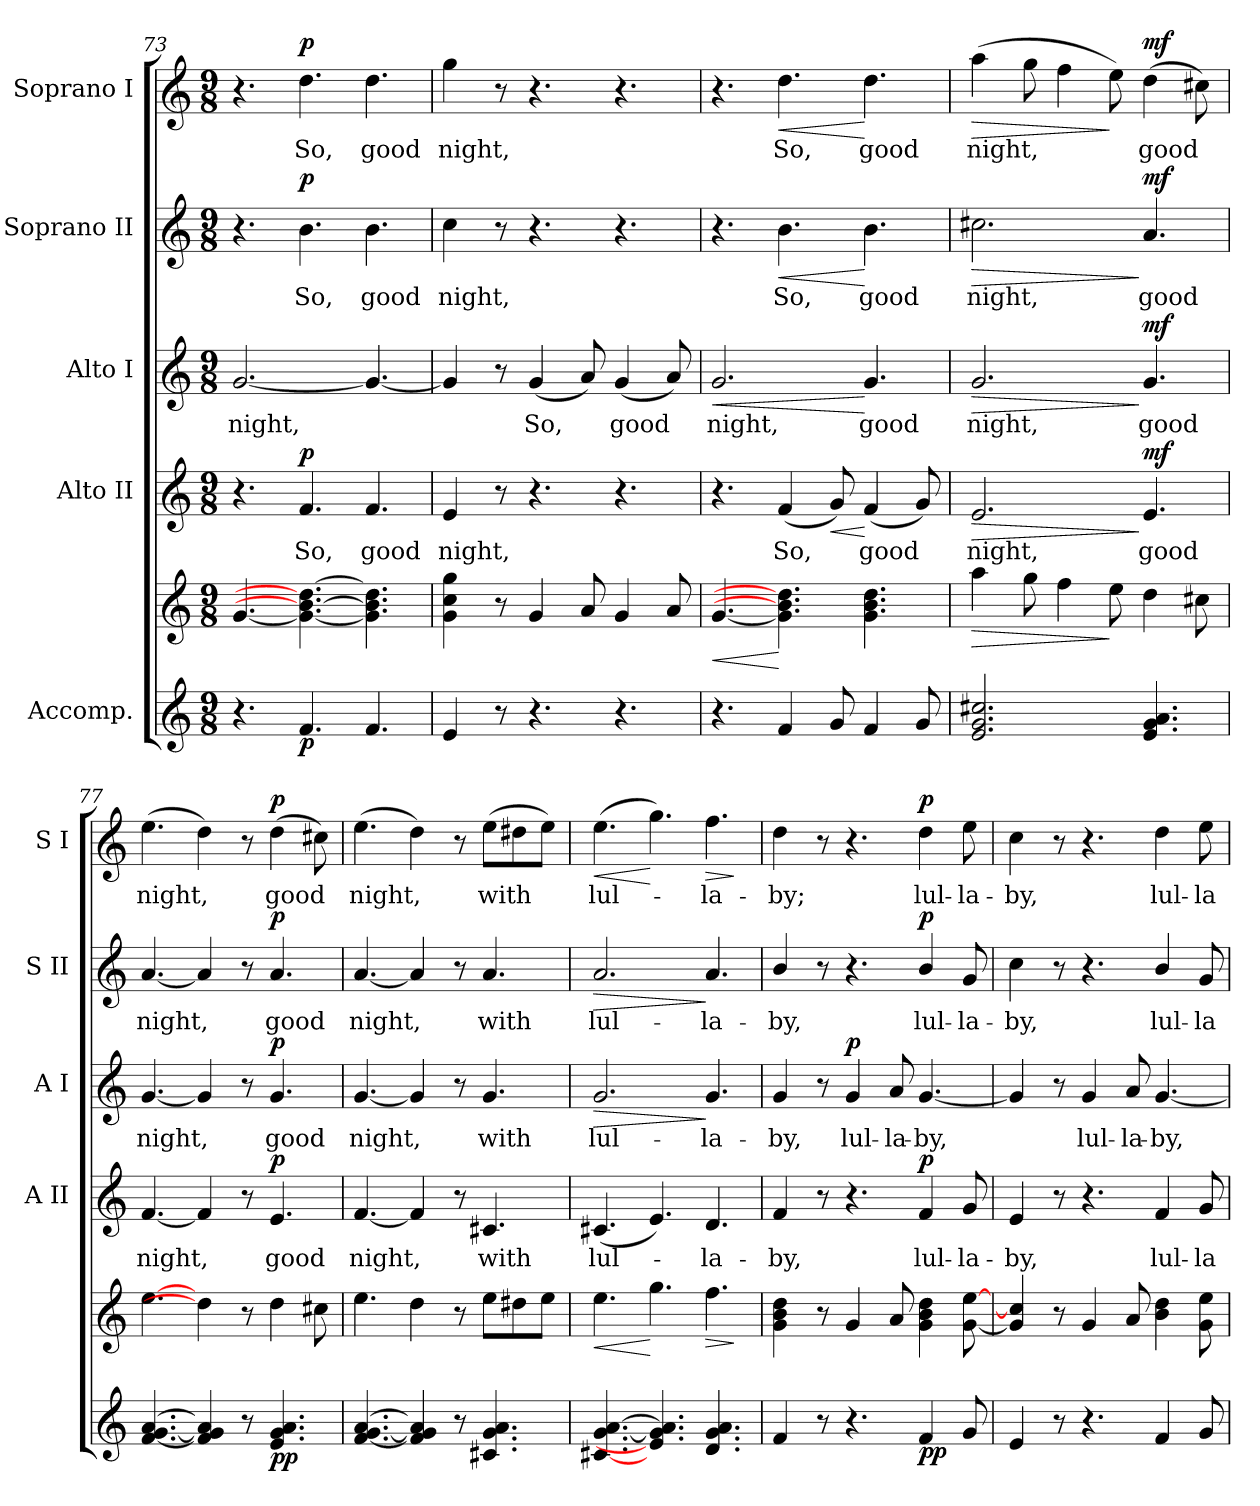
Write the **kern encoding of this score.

**kern	**kern	**dynam	**kern	**text	**dynam	**kern	**text	**dynam	**kern	**text	**dynam	**kern	**text	**dynam
*part5	*part5	*part5	*part4	*part4	*part4	*part3	*part3	*part3	*part2	*part2	*part2	*part1	*part1	*part1
*staff6	*staff5	*staff5/6	*staff4	*staff4	*staff4	*staff3	*staff3	*staff3	*staff2	*staff2	*staff2	*staff1	*staff1	*staff1
*I"Accomp.	*	*	*I"Alto II	*	*	*I"Alto I	*	*	*I"Soprano II	*	*	*I"Soprano I	*	*
*	*	*	*I'A II	*	*	*I'A I	*	*	*I'S II	*	*	*I'S I	*	*
*clefG2	*clefG2	*	*clefG2	*	*	*clefG2	*	*	*clefG2	*	*	*clefG2	*	*
*k[]	*k[]	*	*k[]	*	*	*k[]	*	*	*k[]	*	*	*k[]	*	*
*C:	*C:	*	*C:	*	*	*C:	*	*	*C:	*	*	*C:	*	*
*M9/8	*M9/8	*	*M9/8	*	*	*M9/8	*	*	*M9/8	*	*	*M9/8	*	*
=73	=73	=73	=73	=73	=73	=73	=73	=73	=73	=73	=73	=73	=73	=73
!	!	!	!	!	!	!	!LO:LY:b	!	!	!	!	!	!	!
4.r	[4.g	.	4.r	.	.	[2.g	night,	.	4.r	.	.	4.r	.	.
!	!	!LO:DY:b=2	!	!LO:LY:b	!LO:DY:b	!	!	!	!	!LO:LY:b	!LO:DY:b	!	!LO:LY:b	!LO:DY:b
4.f	4.g_ 4.b_ 4.dd_	p	4.f	So,	p	.	.	.	4.b	So,	p	4.dd	So,	p
!	!	!	!	!LO:LY:b	!	!	!	!	!	!LO:LY:b	!	!	!LO:LY:b	!
4.f	4.g] 4.b] 4.dd]	.	4.f	good	.	4.g_	.	.	4.b	good	.	4.dd	good	.
=74	=74	=74	=74	=74	=74	=74	=74	=74	=74	=74	=74	=74	=74	=74
!	!	!	!	!LO:LY:b	!	!	!	!	!	!LO:LY:b	!	!	!LO:LY:b	!
4e	4g 4cc 4gg	.	4e	night,	.	4g]	.	.	4cc	night,	.	4gg	night,	.
8r	8r	.	8r	.	.	8r	.	.	8r	.	.	8r	.	.
!	!	!	!	!	!	!	!LO:LY:b	!	!	!	!	!	!	!
4.r	4g	.	4.r	.	.	(<4g	So,	.	4.r	.	.	4.r	.	.
.	8a	.	.	.	.	8a)	.	.	.	.	.	.	.	.
!	!	!	!	!	!	!	!LO:LY:b	!	!	!	!	!	!	!
4.r	4g	.	4.r	.	.	(<4g	good	.	4.r	.	.	4.r	.	.
.	8a	.	.	.	.	8a)	.	.	.	.	.	.	.	.
!!LO:LB:g=z
=75	=75	=75	=75	=75	=75	=75	=75	=75	=75	=75	=75	=75	=75	=75
!	!	!LO:HP:b	!	!	!	!	!LO:LY:b	!LO:HP:b	!	!	!	!	!	!
4.r	[4.g	<	4.r	.	.	2.g	night,	<	4.r	.	.	4.r	.	.
!	!	!	!	!LO:LY:b	!	!	!	!	!	!LO:LY:b	!LO:HP:b	!	!LO:LY:b	!LO:HP:b
4f	4.g] 4.b] 4.dd]	[	(<4f	So,	.	.	.	.	4.b	So,	<	4.dd	So,	<
!	!	!	!	!	!LO:HP:b	!	!	!	!	!	!	!	!	!
8g	.	.	8g)	.	<	.	.	.	.	.	.	.	.	.
!	!	!	!	!LO:LY:b	!	!	!LO:LY:b	!	!	!LO:LY:b	!	!	!LO:LY:b	!
4f	4.g 4.b 4.dd	.	(<4f	good	[	4.g	good	[	4.b	good	[	4.dd	good	[
8g	.	.	8g)	.	.	.	.	.	.	.	.	.	.	.
=76	=76	=76	=76	=76	=76	=76	=76	=76	=76	=76	=76	=76	=76	=76
!	!	!LO:HP:b	!	!LO:LY:b	!LO:HP:b	!	!LO:LY:b	!LO:HP:b	!	!LO:LY:b	!LO:HP:b	!	!LO:LY:b	!LO:HP:b
2.e 2.g 2.cc#X	4aa	>	2.e	night,	>	2.g	night,	>	2.cc#X	night,	>	(>4aa	night,	>
.	8gg	.	.	.	.	.	.	.	.	.	.	8gg	.	.
.	4ff	.	.	.	.	.	.	.	.	.	.	4ff	.	.
.	8ee	]	.	.	.	.	.	.	.	.	.	8ee)	.	]
!	!	!LO:DY:b=2	!	!LO:LY:b	!	!	!LO:LY:b	!	!	!LO:LY:b	!	!	!LO:LY:b	!
!	!	!LO:DY:n=1:b	!	!	!LO:DY:n=1:b	!	!	!LO:DY:n=1:b	!	!	!LO:DY:n=1:b	!	!	!LO:DY:b
4.e 4.g 4.a	4dd	mf mf	4.e	good	] mf	4.g	good	] mf	4.a	good	] mf	(>4dd	good	mf
.	8cc#X	.	.	.	.	.	.	.	.	.	.	8cc#X)	.	.
=77	=77	=77	=77	=77	=77	=77	=77	=77	=77	=77	=77	=77	=77	=77
!	!	!	!	!LO:LY:b	!	!	!LO:LY:b	!	!	!LO:LY:b	!	!	!LO:LY:b	!
[4.f [4.g [4.a	[4.ee	.	[4.f	night,	.	[4.g	night,	.	[4.a	night,	.	(>4.ee	night,	.
4f] 4g] 4a]	4dd]	.	4f]	.	.	4g]	.	.	4a]	.	.	4dd)	.	.
8r	8r	.	8r	.	.	8r	.	.	8r	.	.	8r	.	.
!	!	!LO:DY:b=2	!	!LO:LY:b	!	!	!LO:LY:b	!	!	!LO:LY:b	!	!	!LO:LY:b	!
!	!	!LO:DY:n=1:b	!	!	!LO:DY:b	!	!	!LO:DY:b	!	!	!LO:DY:b	!	!	!LO:DY:b
4.e 4.g 4.a	4dd	p p	4.e	good	p	4.g	good	p	4.a	good	p	(>4dd	good	p
.	8cc#X	.	.	.	.	.	.	.	.	.	.	8cc#X)	.	.
=78	=78	=78	=78	=78	=78	=78	=78	=78	=78	=78	=78	=78	=78	=78
!	!	!	!	!LO:LY:b	!	!	!LO:LY:b	!	!	!LO:LY:b	!	!	!LO:LY:b	!
[4.f [4.g [4.a	4.ee	.	[4.f	night,	.	[4.g	night,	.	[4.a	night,	.	(>4.ee	night,	.
4f] 4g] 4a]	4dd	.	4f]	.	.	4g]	.	.	4a]	.	.	4dd)	.	.
8r	8r	.	8r	.	.	8r	.	.	8r	.	.	8r	.	.
!	!	!	!	!LO:LY:b	!	!	!LO:LY:b	!	!	!LO:LY:b	!	!	!LO:LY:b	!
4.c#X 4.g 4.a	8eeL	.	4.c#X	with	.	4.g	with	.	4.a	with	.	(>8eeL	with	.
.	8dd#X	.	.	.	.	.	.	.	.	.	.	8dd#X	.	.
.	8eeJ	.	.	.	.	.	.	.	.	.	.	8eeJ)	.	.
=79	=79	=79	=79	=79	=79	=79	=79	=79	=79	=79	=79	=79	=79	=79
!	!	!LO:HP:b	!	!LO:LY:b	!	!	!LO:LY:b	!LO:HP:b	!	!LO:LY:b	!LO:HP:b	!	!LO:LY:b	!LO:HP:b
[4.c#X [4.g [4.a	4.ee	<	(<4.c#X	lul-	.	2.g	lul-	>	2.a	lul-	>	(>4.ee	lul-	<
4.e] 4.g] 4.a]	4.gg	[	4.e)	.	.	.	.	.	.	.	.	4.gg)	.	[
!	!	!LO:HP:b	!	!LO:LY:b	!	!	!LO:LY:b	!	!	!LO:LY:b	!	!	!LO:LY:b	!LO:HP:b
4.d 4.g 4.a	4.ff	>	4.d	la-	.	4.g	-la-	]	4.a	-la-	]	4.ff	la-	>
.	.	]	.	.	.	.	.	.	.	.	.	.	.	]
!!LO:LB:g=z
=80	=80	=80	=80	=80	=80	=80	=80	=80	=80	=80	=80	=80	=80	=80
*	*^	*	*	*	*	*	*	*	*	*	*	*	*	*
!	!	!	!	!	!LO:LY:b	!	!	!LO:LY:b	!	!	!LO:LY:b	!	!	!LO:LY:b	!
4f	4g 4b 4dd	1ryy	.	4f	-by,	.	4g/	-by,	.	4b/	-by,	.	4dd	-by;	.
8r	8r	.	.	8r	.	.	8r	.	.	8r	.	.	8r	.	.
!	!	!	!	!	!	!	!	!LO:LY:b	!LO:DY:b	!	!	!	!	!	!
4.r	4g	.	.	4.r	.	.	4g	lul-	p	4.r	.	.	4.r	.	.
!	!	!	!	!	!	!	!	!LO:LY:b	!	!	!	!	!	!	!
.	8a	.	.	.	.	.	8a	-la-	.	.	.	.	.	.	.
!	!	!	!LO:DY:b=2	!	!LO:LY:b	!	!	!LO:LY:b	!	!	!LO:LY:b	!	!	!LO:LY:b	!
!	!	!	!LO:DY:n=1:b	!	!	!LO:DY:b	!	!	!	!	!	!LO:DY:b	!	!	!LO:DY:b
4f	4g 4b 4dd	.	p p	4f	lul-	p	[4.g	-by,	.	4b/	lul-	p	4dd	lul-	p
!	!	!	!	!	!LO:LY:b	!	!	!	!	!	!LO:LY:b	!	!	!LO:LY:b	!
8g	[8g [8ee	8ryy	.	8g	-la-	.	.	.	.	8g	-la-	.	8ee	-la-	.
=81	=81	=81	=81	=81	=81	=81	=81	=81	=81	=81	=81	=81	=81	=81	=81
!	!	!	!	!	!LO:LY:b	!	!	!	!	!	!LO:LY:b	!	!	!LO:LY:b	!
4e	4g] 4cc]	1ryy	.	4e	-by,	.	4g]	.	.	4cc	-by,	.	4cc	-by,	.
8r	8r	.	.	8r	.	.	8r	.	.	8r	.	.	8r	.	.
!	!	!	!	!	!	!	!	!LO:LY:b	!	!	!	!	!	!	!
4.r	4g	.	.	4.r	.	.	4g	lul-	.	4.r	.	.	4.r	.	.
!	!	!	!	!	!	!	!	!LO:LY:b	!	!	!	!	!	!	!
.	8a	.	.	.	.	.	8a	-la-	.	.	.	.	.	.	.
!	!	!	!	!	!LO:LY:b	!	!	!LO:LY:b	!	!	!LO:LY:b	!	!	!LO:LY:b	!
4f	4b 4dd	.	.	4f	lul-	.	[4.g	-by,	.	4b/	lul-	.	4dd	lul-	.
!	!	!	!	!	!LO:LY:b	!	!	!	!	!	!LO:LY:b	!	!	!LO:LY:b	!
8g	8g 8ee	8ryy	.	8g	-la-	.	.	.	.	8g	-la-	.	8ee	-la-	.
*	*v	*v	*	*	*	*	*	*	*	*	*	*	*	*	*
=	=	=	=	=	=	=	=	=	=	=	=	=	=	=
*-	*-	*-	*-	*-	*-	*-	*-	*-	*-	*-	*-	*-	*-	*-
